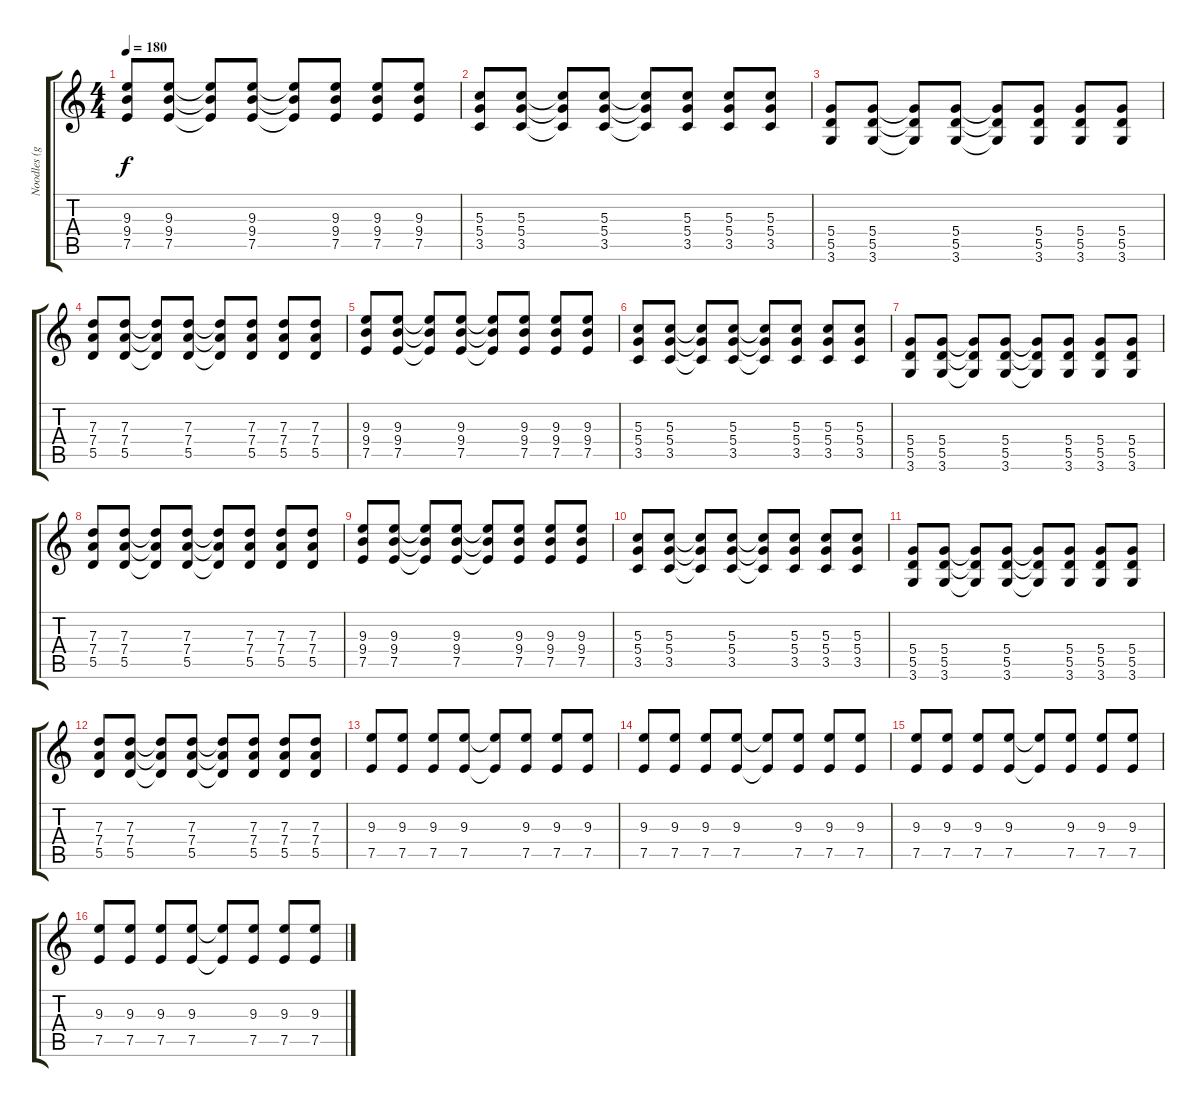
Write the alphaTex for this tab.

\track ("Noodles (guitar)" "Noodles (g") {instrument overdrivenguitar}
\staff {score tabs}
\tuning (E4 B3 G3 D3 A2 E2) {hide}
\ts (4 4)
\tempo 180
\clef g2
\ks c
(9.3 9.4 7.5).8{dy f volume 13} (9.3 9.4 7.5).8 (9.3{t} 9.4{t} 7.5{t}).8 (9.3 9.4 7.5).8 (9.3{t} 9.4{t} 7.5{t}).8 (9.3 9.4 7.5).8 (9.3 9.4 7.5).8 (9.3 9.4 7.5).8 |
(5.3 5.4 3.5).8 (5.3 5.4 3.5).8 (5.3{t} 5.4{t} 3.5{t}).8 (5.3 5.4 3.5).8 (5.3{t} 5.4{t} 3.5{t}).8 (5.3 5.4 3.5).8 (5.3 5.4 3.5).8 (5.3 5.4 3.5).8 |
(5.4 5.5 3.6).8{volume 12} (5.4 5.5 3.6).8 (5.4{t} 5.5{t} 3.6{t}).8 (5.4 5.5 3.6).8 (5.4{t} 5.5{t} 3.6{t}).8 (5.4 5.5 3.6).8 (5.4 5.5 3.6).8 (5.4 5.5 3.6).8 |
(7.3 7.4 5.5).8 (7.3 7.4 5.5).8 (7.3{t} 7.4{t} 5.5{t}).8 (7.3 7.4 5.5).8 (7.3{t} 7.4{t} 5.5{t}).8 (7.3 7.4 5.5).8 (7.3 7.4 5.5).8 (7.3 7.4 5.5).8 |
(9.3 9.4 7.5).8{volume 11} (9.3 9.4 7.5).8 (9.3{t} 9.4{t} 7.5{t}).8 (9.3 9.4 7.5).8 (9.3{t} 9.4{t} 7.5{t}).8 (9.3 9.4 7.5).8 (9.3 9.4 7.5).8 (9.3 9.4 7.5).8 |
(5.3 5.4 3.5).8 (5.3 5.4 3.5).8 (5.3{t} 5.4{t} 3.5{t}).8 (5.3 5.4 3.5).8 (5.3{t} 5.4{t} 3.5{t}).8 (5.3 5.4 3.5).8 (5.3 5.4 3.5).8 (5.3 5.4 3.5).8 |
(5.4 5.5 3.6).8{volume 9} (5.4 5.5 3.6).8 (5.4{t} 5.5{t} 3.6{t}).8 (5.4 5.5 3.6).8 (5.4{t} 5.5{t} 3.6{t}).8 (5.4 5.5 3.6).8 (5.4 5.5 3.6).8 (5.4 5.5 3.6).8 |
(7.3 7.4 5.5).8{volume 8} (7.3 7.4 5.5).8 (7.3{t} 7.4{t} 5.5{t}).8 (7.3 7.4 5.5).8 (7.3{t} 7.4{t} 5.5{t}).8 (7.3 7.4 5.5).8 (7.3 7.4 5.5).8 (7.3 7.4 5.5).8 |
(9.3 9.4 7.5).8{volume 7} (9.3 9.4 7.5).8 (9.3{t} 9.4{t} 7.5{t}).8 (9.3 9.4 7.5).8 (9.3{t} 9.4{t} 7.5{t}).8 (9.3 9.4 7.5).8 (9.3 9.4 7.5).8 (9.3 9.4 7.5).8 |
(5.3 5.4 3.5).8{volume 5} (5.3 5.4 3.5).8 (5.3{t} 5.4{t} 3.5{t}).8 (5.3 5.4 3.5).8 (5.3{t} 5.4{t} 3.5{t}).8 (5.3 5.4 3.5).8 (5.3 5.4 3.5).8 (5.3 5.4 3.5).8 |
(5.4 5.5 3.6).8{volume 4} (5.4 5.5 3.6).8 (5.4{t} 5.5{t} 3.6{t}).8 (5.4 5.5 3.6).8 (5.4{t} 5.5{t} 3.6{t}).8 (5.4 5.5 3.6).8 (5.4 5.5 3.6).8 (5.4 5.5 3.6).8 |
(7.3 7.4 5.5).8{volume 3} (7.3 7.4 5.5).8 (7.3{t} 7.4{t} 5.5{t}).8 (7.3 7.4 5.5).8 (7.3{t} 7.4{t} 5.5{t}).8 (7.3 7.4 5.5).8 (7.3 7.4 5.5).8 (7.3 7.4 5.5).8 |
(9.3 7.5).8{volume 13} (9.3 7.5).8 (9.3 7.5).8 (9.3 7.5).8 (9.3{t} 7.5{t}).8 (9.3 7.5).8 (9.3 7.5).8 (9.3 7.5).8 |
(9.3 7.5).8 (9.3 7.5).8 (9.3 7.5).8 (9.3 7.5).8 (9.3{t} 7.5{t}).8 (9.3 7.5).8 (9.3 7.5).8 (9.3 7.5).8 |
(9.3 7.5).8 (9.3 7.5).8 (9.3 7.5).8 (9.3 7.5).8 (9.3{t} 7.5{t}).8 (9.3 7.5).8 (9.3 7.5).8 (9.3 7.5).8 |
(9.3 7.5).8 (9.3 7.5).8 (9.3 7.5).8 (9.3 7.5).8 (9.3{t} 7.5{t}).8 (9.3 7.5).8 (9.3 7.5).8 (9.3 7.5).8
